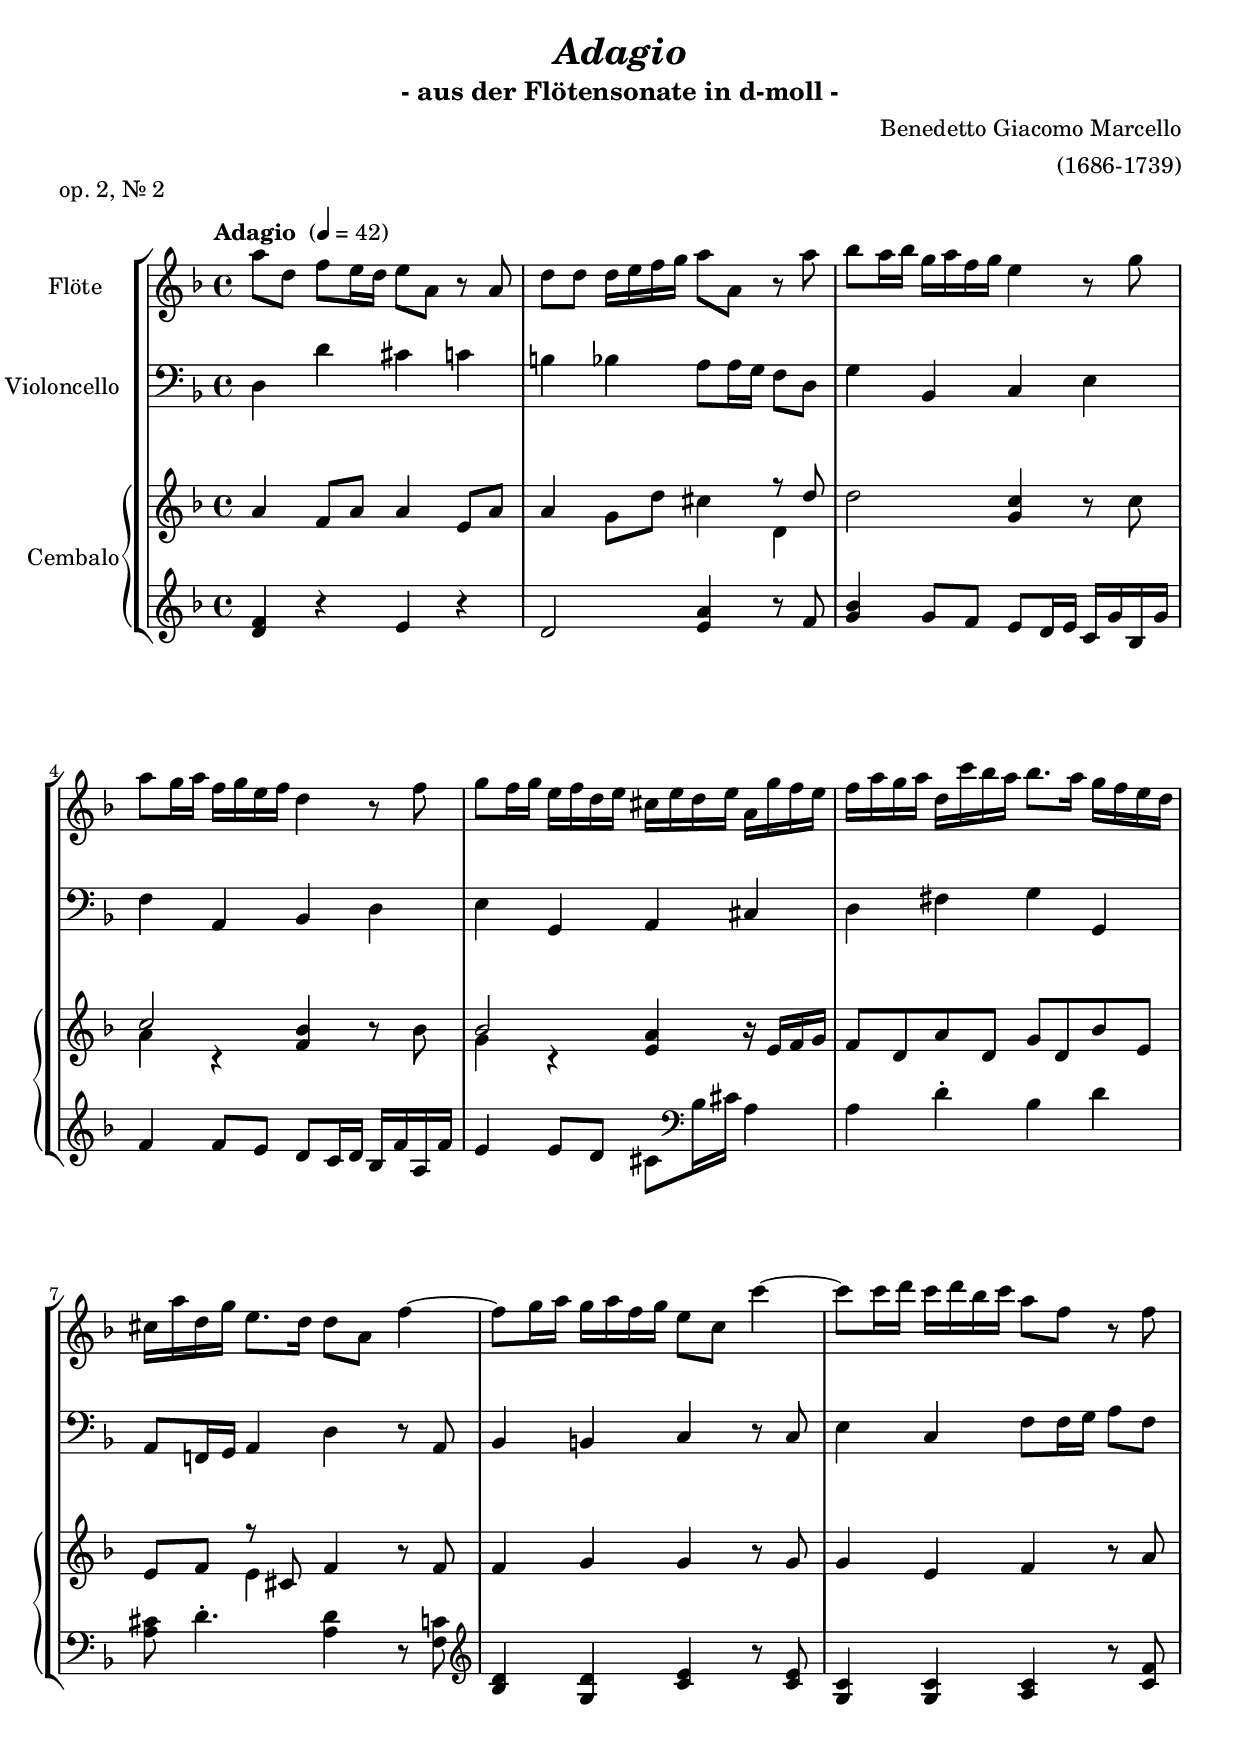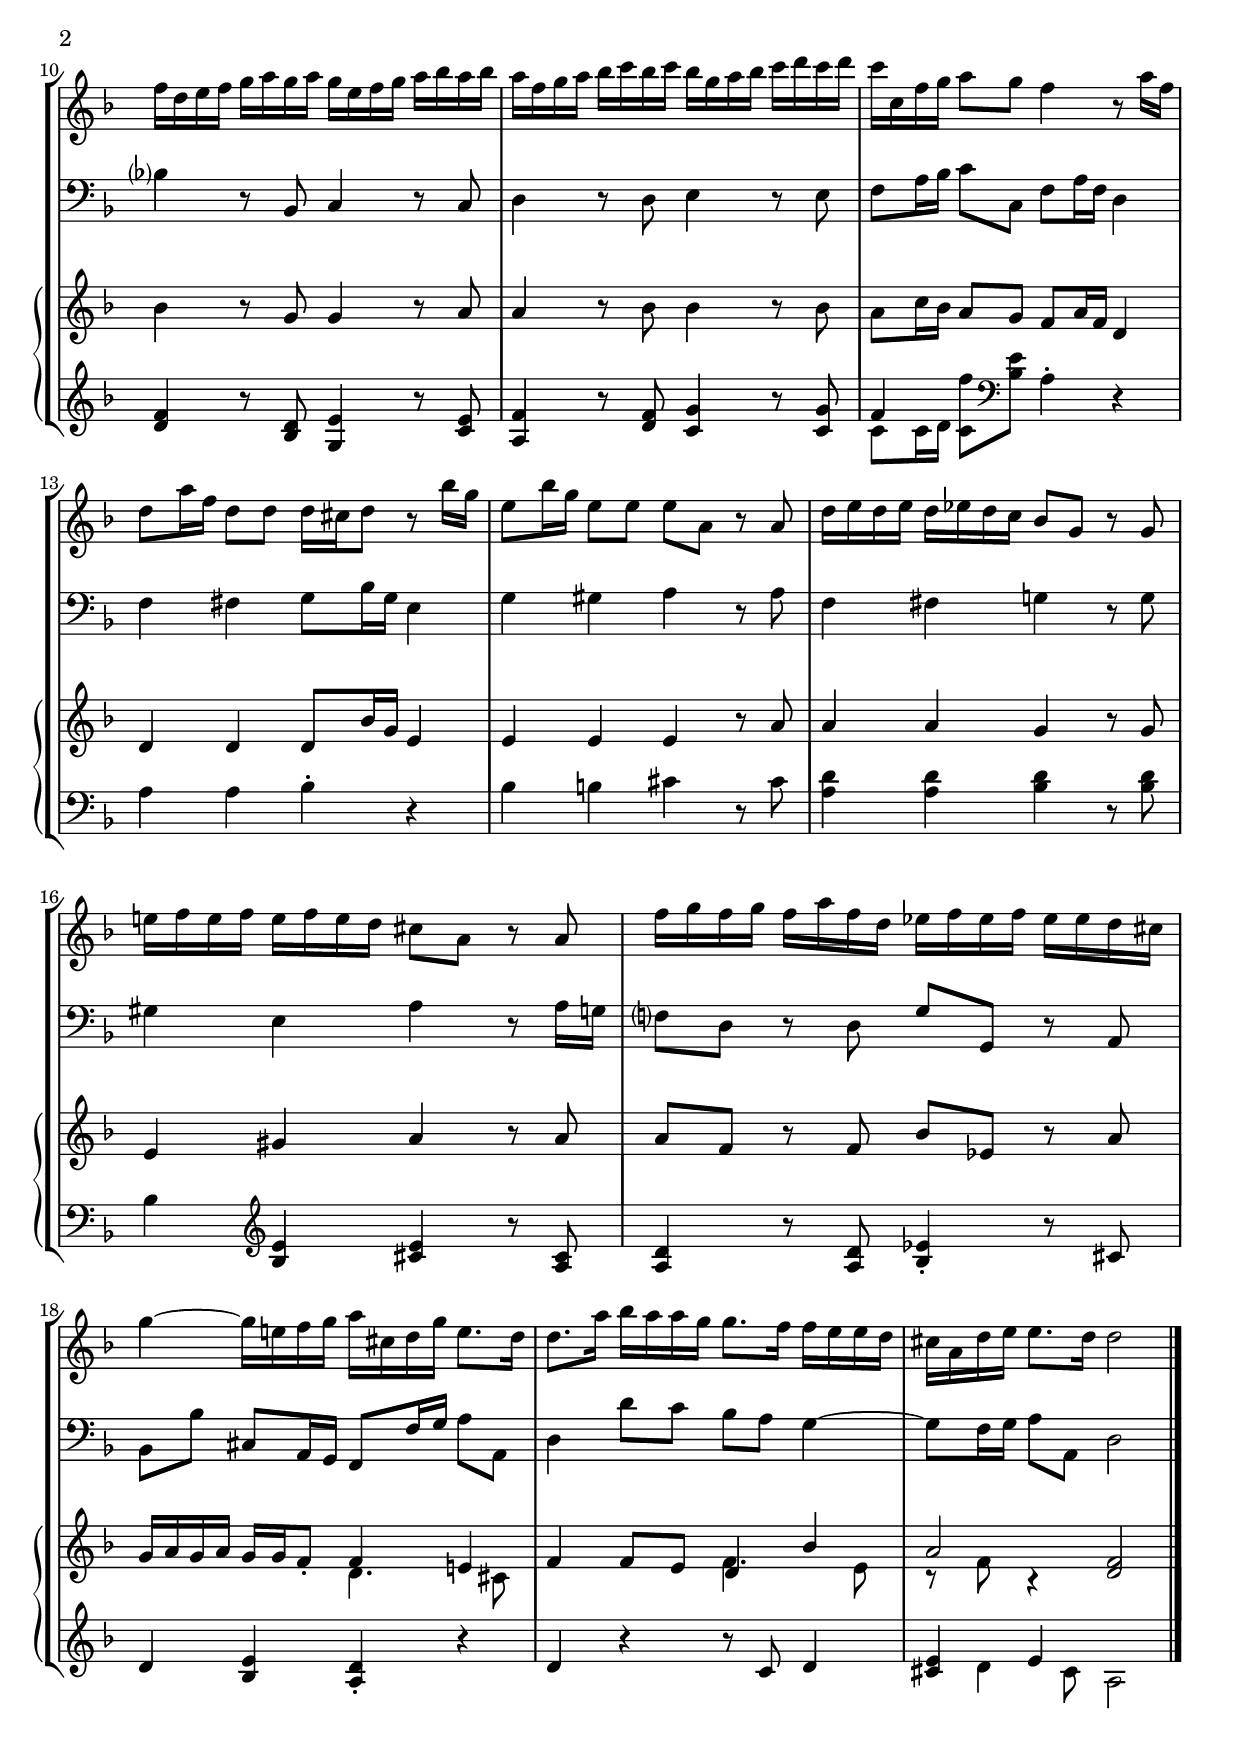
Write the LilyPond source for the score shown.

\version "2.18.2"
\include "deutsch.ly"
  
#(set-global-staff-size 20)

\header {
  title     = \markup \bold \italic "Adagio"
  subtitle  = "- aus der Flötensonate in d-moll -"
  composer  = "Benedetto Giacomo Marcello"
  arranger  = "(1686-1739)"
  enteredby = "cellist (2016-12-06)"
  piece     = "op. 2, Nr. 2"
}

voiceconsts = {
  \key d \minor
  \time 4/4
  \clef "treble"
% \numericTimeSignature
  \compressFullBarRests
  \tempo "Adagio " 4=42
}

mifl = "flute"
mikl = "harpsichord"
mist = "string ensemble 1"
%minstr = "accordion"
miba = "bassoon"
milo = "drawbar organ"

va = \relative c''' {
  \voiceconsts

  a8 d, f e16 d e8 a, r a
  d d d16 e f g a8 a, r a'
  b a16 b g a f g e4 r8 g
  a g16 a f g e f d4 r8 f

  g f16 g e f d e cis e d e a, g' f e
  f a g a d, c' b a b8. a16 g f e d
  cis a' d, g e8. d16 d8 a f'4~

  f8 g16 a g a f g e8 c c'4~
  c8 c16 d c d b c a8 f r f
  f16 d e f g a g a g e f g a b a b

  a f g a b c b c b g a b c d c d
  c c, f g a8 g f4 r8 a16 f
  d8 a'16 f d8 d d16 cis d8 r b'16 g

  e8 b'16 g e8 e e a, r a
  d16 e d e d es d c b8 g r g
  e'!16 f e f e f e d cis8 a r a

  f'16 g f g f a f d es f es f es es d cis
  g'4~ g16 e! f g a cis, d g e8. d16
  d8. a'16 b a a g g8. f16 f e e d

  cis a d e e8. d16 d2 \bar "|."
}

vb = \relative c {
  \voiceconsts
  \clef "bass"

  d4 d' cis c
  h b a8 a16 g f8 d
  g4 b, c e
  f a, b d
  e g, a cis
  d fis g g,

  a8 f!16 g a4 d r8 a
  b4 h c r8 c
  e4 c f8 f16 g a8 f
  b?4 r8 b, c4 r8 c
  d4 r8 d e4 r8 e
  f a16 b c8 c, f a16 f d4

  f fis g8 b16 g e4
  g gis a r8 a
  f4 fis g! r8 g
  gis4 e a r8 a16 g
  f?8 d r d g g, r a

  b b' cis, a16 g f8 f'16 g a8 a,
  d4 d'8 c b a g4~
  g8 f16 g a8 a, d2 \bar "|."
}

vc = \relative c'' {
  \voiceconsts

  a4 f8 a a4 e8 a
  a4 g8 d' cis4 << { r8 d } \\ d,4 >>
  d'2 <g, c>4 r8 c
  << c2 \\ { a4 r } >> <f b> r8 b

  << b2 \\ { g4 r } >> <e a> r16 e f g
  f8 d a' d, g d b' e,
  e f << { r cis } \\ e4 >> f r8 f
  f4 g g r8 g

  g4 e f r8 a
  b4 r8 g g4 r8 a
  a4 r8 b b4 r8 b
  a c16 b a8 g f a16 f d4
  d d d8 b'16 g e4

  e e e r8 a
  a4 a g r8 g
  e4 gis a r8 a
  a f r f b es, r a

  g16 a g a g g f8-. << { f4 e! } \\ { d4. cis8 } >>
  f4 f8 e << { d4 b' } \\ { f4. e8 } >>
  << a2 \\ { r8 f r4 } >> <d f>2 \bar "|."
}

vd = \relative c' {
  \voiceconsts

  <d f>4 r e r
  d2 <e a>4 r8 f
  <g b>4 g8 f e d16 e c g' b, g'
  f4 f8 e d c16 d b f' a, f'

  e4 e8 d cis \clef "bass" b16 cis a4
  a d-. b d
  <a cis>8 d4.-. <a d>4 r8 <f c'> \clef "treble"
  <b d>4 <g d'> <c e> r8 <c e>

  <g c>4 <g c> <a c> r8 <c f>
  <d f>4 r8 <b d> <g e'>4 r8 <c e>
  <a f'>4 r8 <d f> <c g'>4 r8 <c g'>
  << f4 \\ { c8 c16 d } >> <c f'>8 \clef "bass" <b e> a4-. r
  a a b-. r

  b h cis r8 cis
  <a d>4 <a d> <b d> r8 <b d>
  b4 \clef "treble" <b e> <cis e> r8 <a cis>
  <a d>4 r8 <a d> <b es>4-. r8 cis

  d4 <b e> <a d>-. r
  d r r8 c d4
  << { <cis e> e  s2 } \\ { s8 d4 cis8 a2 } >> \bar "|."
}


music = \new StaffGroup <<
      \new Staff {
	\set Staff.midiInstrument = \mifl
	\set Staff.instrumentName = \markup \center-column { "Flöte" }
	\transpose d d { \va }
      }

      \new Staff {
	\set Staff.midiInstrument = \mist
	\set Staff.instrumentName = \markup \center-column { "Violoncello" }
	\transpose d d { \vb }
      }

      \new PianoStaff <<
        \set PianoStaff.midiInstrument = \mikl
        \set PianoStaff.instrumentName = \markup \center-column { "Cembalo" }
        <<
          \new Staff {
            \transpose d d { \vc }
          }
%          \new Dynamics \vdy
          \new Staff {
            \transpose d d { \vd }
          }
        >>
      >>
>>

\book {
  \score {
    \music
    \layout {}
  }

  \score {
    \unfoldRepeats \music

    \midi {
      \context {
        \Score
      }
    }
  }
}
